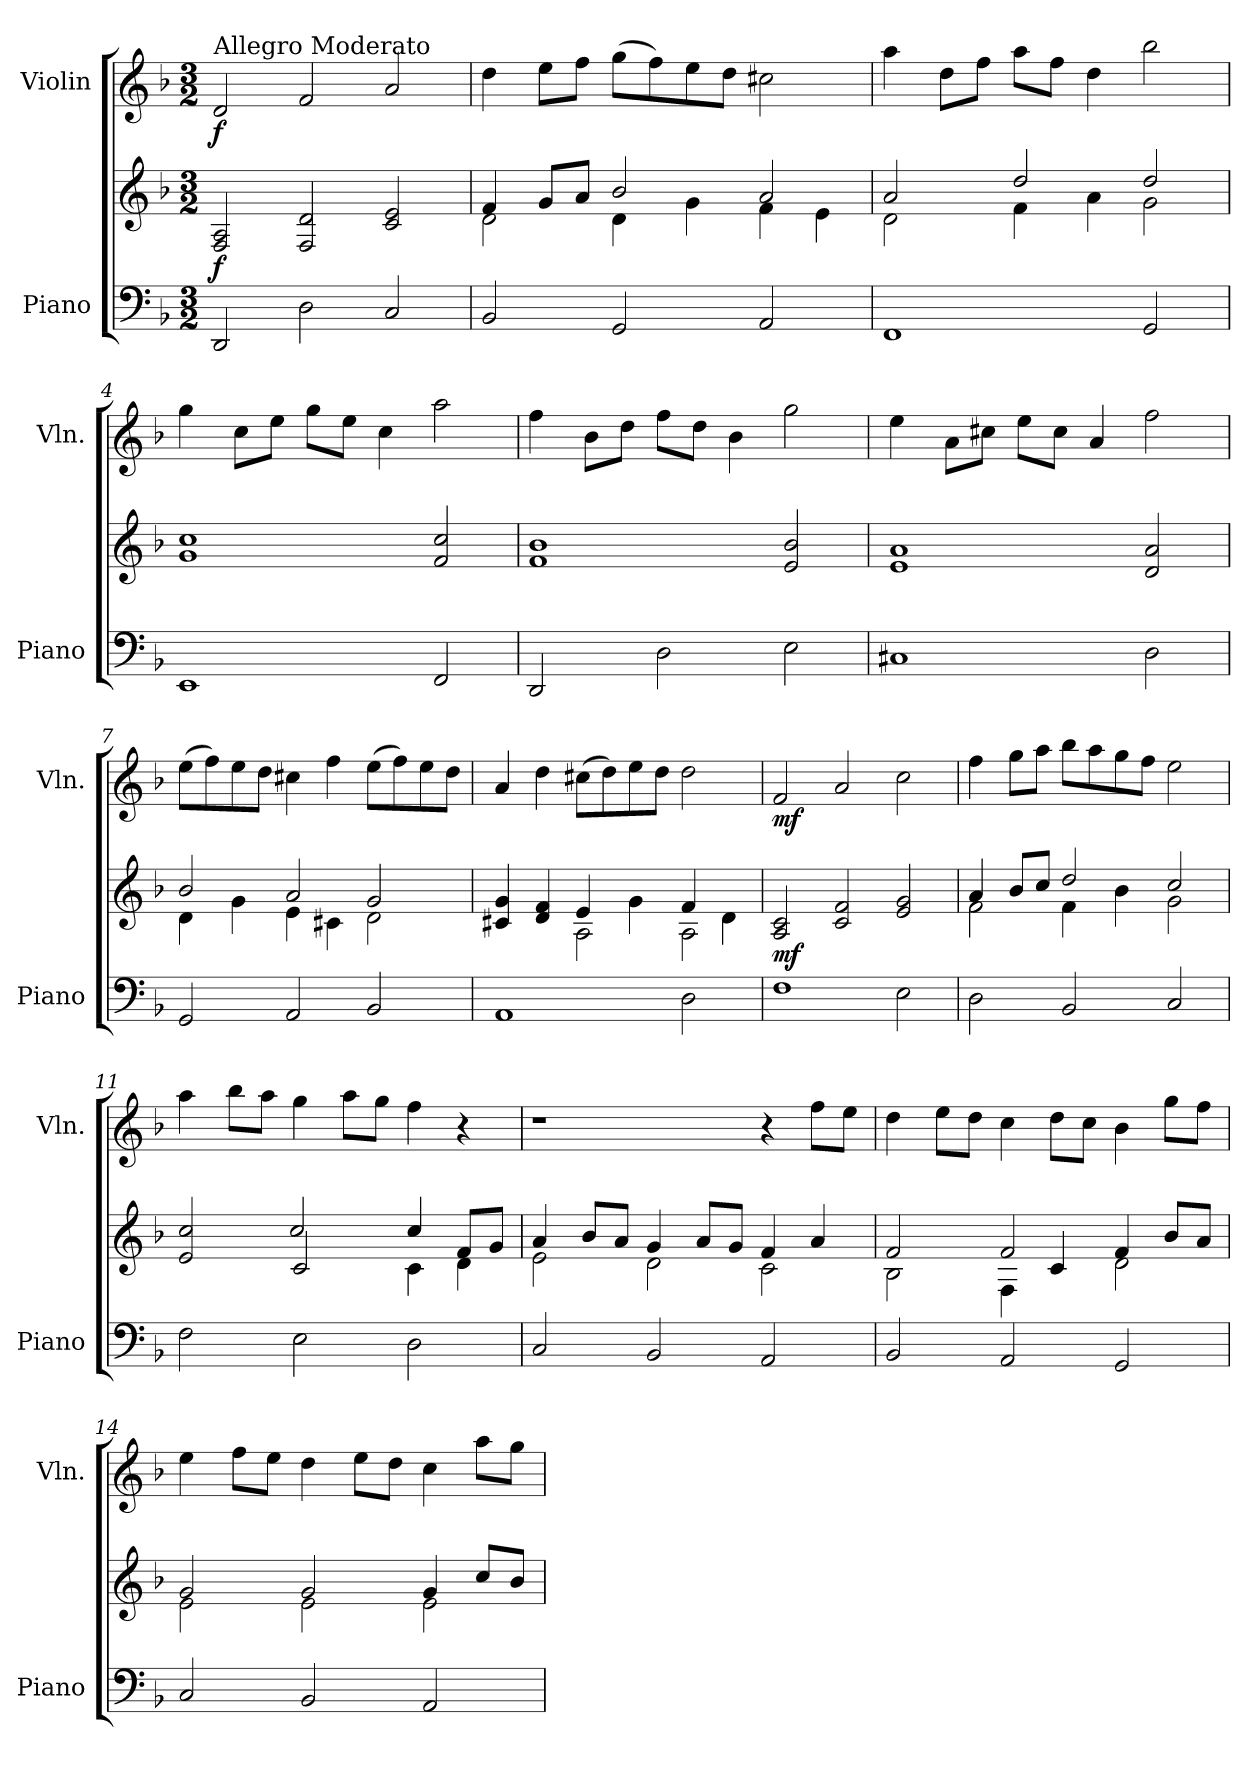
**kern	**kern	**dynam	**kern	**dynam
*part2	*part2	*part2	*part1	*part1
*staff3	*staff2	*staff2/3	*staff1	*staff1
*I"Piano	*	*	*I"Violin	*
*I'Piano	*	*	*I'Vln.	*
*clefF4	*clefG2	*	*clefG2	*
*k[b-]	*k[b-]	*	*k[b-]	*
*F:	*F:	*	*F:	*
*M3/2	*M3/2	*	*M3/2	*
*MM184	*MM184	*	*MM184	*
=1	=1	=1	=1	=1
!	!	!	!LO:TX:a:t=Allegro Moderato	!
!	!	!LO:DY:b	!	!LO:DY:b
2DD/	2F/ 2A/	f	2d/	f
2D\	2F/ 2d/	.	2f/	.
2C/	2c/ 2e/	.	2a/	.
=2	=2	=2	=2	=2
*	*^	*	*	*
2BB-/	4f/	2d\	.	4dd\	.
.	8g/L	.	.	8ee\L	.
.	8a/J	.	.	8ff\J	.
2GG/	2b-/	4d\	.	(8gg\L	.
.	.	.	.	8ff\)	.
.	.	4g\	.	8ee\	.
.	.	.	.	8dd\J	.
2AA/	2a/	4f\	.	2cc#X\	.
.	.	4e\	.	.	.
=3	=3	=3	=3	=3	=3
1FF	2a/	2d\	.	4aa\	.
.	.	.	.	8dd\L	.
.	.	.	.	8ff\J	.
.	2dd/	4f\	.	8aa\L	.
.	.	.	.	8ff\J	.
.	.	4a\	.	4dd\	.
2GG/	2dd/	2g\	.	2bb-\	.
*	*v	*v	*	*	*
!!LO:LB:g=z
=4	=4	=4	=4	=4
1EE	1g 1cc	.	4gg\	.
.	.	.	8cc\L	.
.	.	.	8ee\J	.
.	.	.	8gg\L	.
.	.	.	8ee\J	.
.	.	.	4cc\	.
2FF/	2f/ 2cc/	.	2aa\	.
=5	=5	=5	=5	=5
2DD/	1f 1b-	.	4ff\	.
.	.	.	8b-\L	.
.	.	.	8dd\J	.
2D\	.	.	8ff\L	.
.	.	.	8dd\J	.
.	.	.	4b-\	.
2E\	2e/ 2b-/	.	2gg\	.
=6	=6	=6	=6	=6
1C#X	1e 1a	.	4ee\	.
.	.	.	8a\L	.
.	.	.	8cc#X\J	.
.	.	.	8ee\L	.
.	.	.	8cc#\J	.
.	.	.	4a/	.
2D\	2d/ 2a/	.	2ff\	.
!!LO:LB:g=z
=7	=7	=7	=7	=7
*	*^	*	*	*
2GG/	2b-/	4d\	.	(8ee\L	.
.	.	.	.	8ff\)	.
.	.	4g\	.	8ee\	.
.	.	.	.	8dd\J	.
2AA/	2a/	4e\	.	4cc#X\	.
.	.	4c#X\	.	4ff\	.
2BB-/	2g/	2d\	.	(8ee\L	.
.	.	.	.	8ff\)	.
.	.	.	.	8ee\	.
.	.	.	.	8dd\J	.
=8	=8	=8	=8	=8	=8
1AA	4c#X/ 4g/	2ryy	.	4a/	.
.	4d/ 4f/	.	.	4dd\	.
.	2A\	4e/	.	(8cc#X\L	.
.	.	.	.	8dd\)	.
.	.	4g\	.	8ee\	.
.	.	.	.	8dd\J	.
2D\	2A\	4f/	.	2dd\	.
.	.	4d\	.	.	.
=9	=9	=9	=9	=9	=9
!	!	!	!LO:DY:b	!	!LO:DY:b
*	*v	*v	*	*	*
1F	2A/ 2c/	mf	2f/	mf
.	2c/ 2f/	.	2a/	.
2E\	2e/ 2g/	.	2cc\	.
!!LO:LB:g=z
=10	=10	=10	=10	=10
*	*^	*	*	*
2D\	4a/	2f\	.	4ff\	.
.	8b-/L	.	.	8gg\L	.
.	8cc/J	.	.	8aa\J	.
2BB-/	2dd/	4f\	.	8bb-\L	.
.	.	.	.	8aa\	.
.	.	4b-\	.	8gg\	.
.	.	.	.	8ff\J	.
2C/	2cc/	2g\	.	2ee\	.
=11	=11	=11	=11	=11	=11
2F\	2e/ 2cc/	2ryy	.	4aa\	.
.	.	.	.	8bb-\L	.
.	.	.	.	8aa\J	.
2E\	2c/	2cc/	.	4gg\	.
.	.	.	.	8aa\L	.
.	.	.	.	8gg\J	.
2D\	4cc/	4c\	.	4ff\	.
.	8f/L	4d\	.	4r	.
.	8g/J	.	.	.	.
=12	=12	=12	=12	=12	=12
2C/	4a/	2e\	.	1r	.
.	8b-/L	.	.	.	.
.	8a/J	.	.	.	.
2BB-/	4g/	2d\	.	.	.
.	8a/L	.	.	.	.
.	8g/J	.	.	.	.
2AA/	4f/	2c\	.	4r	.
.	4a/	.	.	8ff\L	.
.	.	.	.	8ee\J	.
!!LO:PB:g=z
=13	=13	=13	=13	=13	=13
2BB-/	2f/	2B-\	.	4dd\	.
.	.	.	.	8ee\L	.
.	.	.	.	8dd\J	.
2AA/	4F\	2f/	.	4cc\	.
.	4c/	.	.	8dd\L	.
.	.	.	.	8cc\J	.
2GG/	4f/	2d\	.	4b-\	.
.	8b-/L	.	.	8gg\L	.
.	8a/J	.	.	8ff\J	.
=14	=14	=14	=14	=14	=14
2C/	2g/	2e\	.	4ee\	.
.	.	.	.	8ff\L	.
.	.	.	.	8ee\J	.
2BB-/	2g/	2e\	.	4dd\	.
.	.	.	.	8ee\L	.
.	.	.	.	8dd\J	.
2AA/	4g/	2e\	.	4cc\	.
.	8cc/L	.	.	8aa\L	.
.	8b-/J	.	.	8gg\J	.
*	*v	*v	*	*	*
=	=	=	=	=
*-	*-	*-	*-	*-
